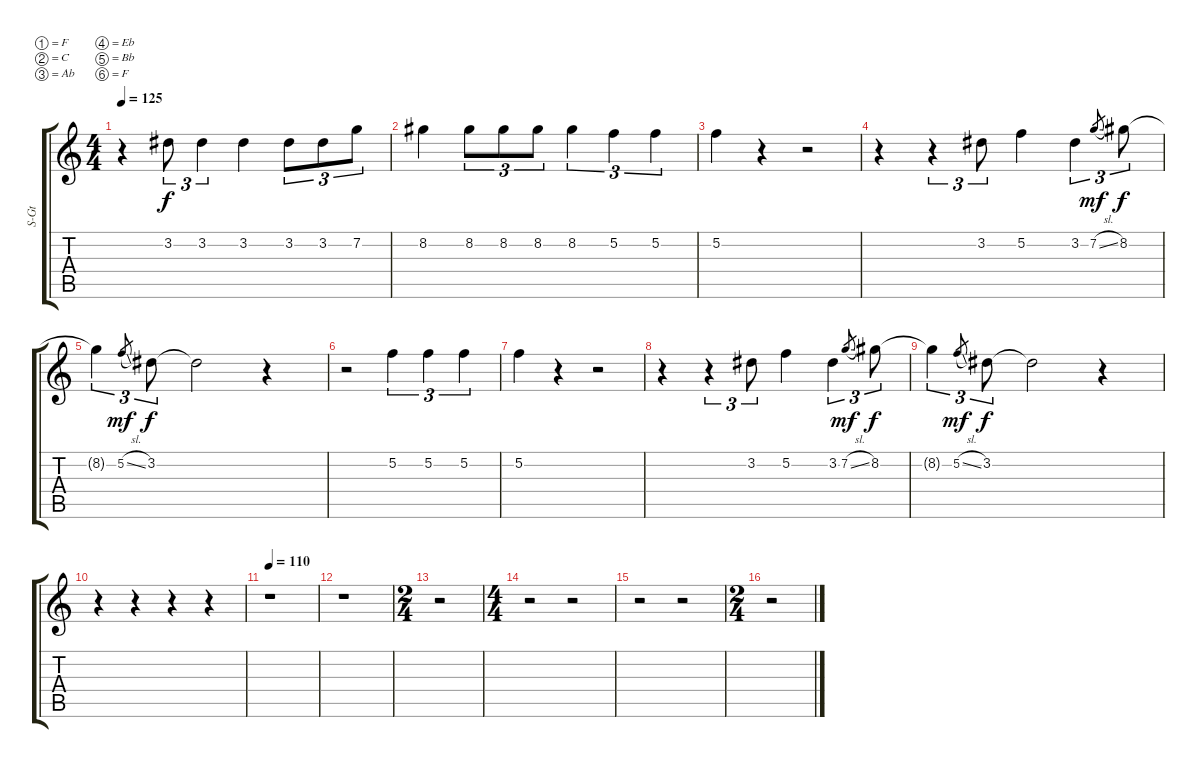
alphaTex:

\track ("Vocals" "S-Gt") {instrument honkytonkpiano}
\staff {score tabs}
\tuning (F4 C4 Ab3 Eb3 Bb2 F2)
\displaytranspose 12
\ts (4 4)
\tempo 125
\clef g2
\ks c
r.4{dy f} 3.2.8{tu (3 2)} 3.2.4{tu (3 2)} 3.2.4 3.2.8{tu (3 2)} 3.2.8{tu (3 2)} 7.2.8{tu (3 2)} |
8.2.4 8.2.8{tu (3 2)} 8.2.8{tu (3 2)} 8.2.8{tu (3 2)} 8.2.4{tu (3 2)} 5.2.4{tu (3 2)} 5.2.4{tu (3 2)} |
5.2.4 r.4 r.2 |
r.4 r.4{tu (3 2)} 3.2.8{tu (3 2)} 5.2.4 3.2.4{tu (3 2)} 7.2{sl}.8{gr dy mf} 8.2.8{tu (3 2) dy f} |
8.2{t}.4{tu (3 2)} 5.2{sl}.8{gr dy mf} 3.2.8{tu (3 2) dy f} 3.2{t}.2 r.4 |
r.2 5.2.4{tu (3 2)} 5.2.4{tu (3 2)} 5.2.4{tu (3 2)} |
5.2.4 r.4 r.2 |
r.4 r.4{tu (3 2)} 3.2.8{tu (3 2)} 5.2.4 3.2.4{tu (3 2)} 7.2{sl}.8{gr dy mf} 8.2.8{tu (3 2) dy f} |
8.2{t}.4{tu (3 2)} 5.2{sl}.8{gr dy mf} 3.2.8{tu (3 2) dy f} 3.2{t}.2 r.4 |
r.4 r.4 r.4 r.4 |
\tempo 110
r.1 |
r.1 |
\ts (2 4)
r.2 |
\ts (4 4)
r.2 r.2 |
r.2 r.2 |
\ts (2 4)
r.2
